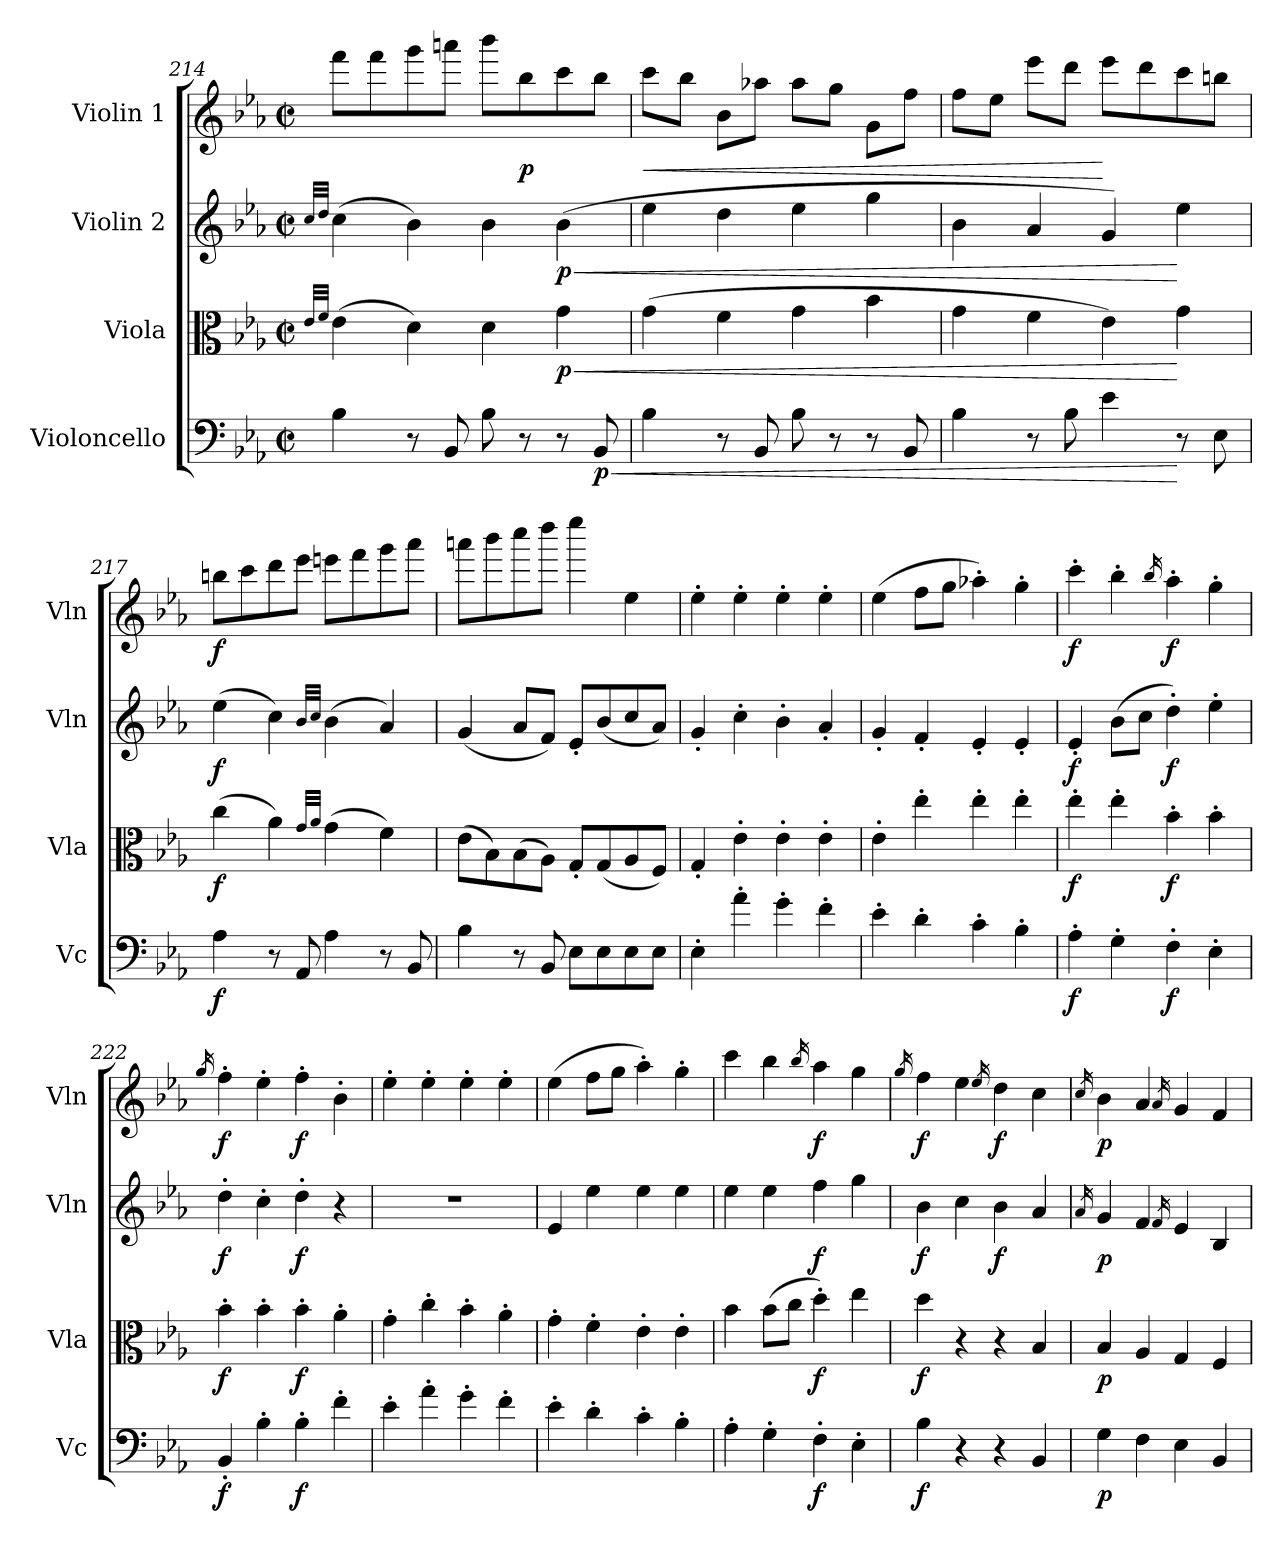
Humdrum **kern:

**kern	**dynam	**kern	**dynam	**kern	**dynam	**kern	**dynam
*part4	*part4	*part3	*part3	*part2	*part2	*part1	*part1
*staff4	*staff4	*staff3	*staff3	*staff2	*staff2	*staff1	*staff1
*I"Violoncello	*	*I"Viola	*	*I"Violin 2	*	*I"Violin 1	*
*I'Vc	*	*I'Vla	*	*I'Vln	*	*I'Vln	*
!!LO:LB:g=z
*clefF4	*	*clefC3	*	*clefG2	*	*clefG2	*
*k[b-e-a-]	*	*k[b-e-a-]	*	*k[b-e-a-]	*	*k[b-e-a-]	*
*M2/2	*	*M2/2	*	*M2/2	*	*M2/2	*
*met(c|)	*	*met(c|)	*	*met(c|)	*	*met(c|)	*
=214	=214	=214	=214	=214	=214	=214	=214
.	.	32qe-/LLL	.	32qcc/LLL	.	.	.
.	.	32qf/JJJ	.	32qdd/JJJ	.	.	.
4B-\	.	(4e-\	.	(4cc\	.	8fff\L	.
.	.	.	.	.	.	8fff\	.
8r	.	4d\)	.	4b-\)	.	8ggg\	.
8BB-/	.	.	.	.	.	8aaan\J	.
8B-\	.	4d\	.	4b-\	.	8bbb-\L	.
!	!	!	!	!	!	!	!LO:DY:b
8r	.	.	.	.	.	8bb-\	p
!	!	!	!LO:HP:b	!	!LO:HP:b	!	!
!	!	!	!LO:DY:n=1:b	!	!LO:DY:n=1:b	!	!
8r	.	4g\	< p	(4b-\	< p	8ccc\	.
!	!LO:HP:b	!	!	!	!	!	!
!	!LO:DY:n=1:b	!	!	!	!	!	!
8BB-/	< p	.	.	.	.	8bb-\J	.
=215	=215	=215	=215	=215	=215	=215	=215
!	!	!	!	!	!	!	!LO:HP:b
4B-\	.	(4g\	.	4ee-\	.	8ccc\L	<
.	.	.	.	.	.	8bb-\J	.
8r	.	4f\	.	4dd\	.	8b-\L	.
8BB-/	.	.	.	.	.	8aa-X\J	.
8B-\	.	4g\	.	4ee-\	.	8aa-\L	.
8r	.	.	.	.	.	8gg\J	.
8r	.	4b-\	.	4gg\	.	8g\L	.
8BB-/	.	.	.	.	.	8ff\J	.
=216	=216	=216	=216	=216	=216	=216	=216
4B-\	.	4g\	.	4b-\	.	8ff\L	.
.	.	.	.	.	.	8ee-\J	.
8r	.	4f\	.	4a-/	.	8eee-\L	.
8B-\	.	.	.	.	.	8ddd\J	.
4e-\	.	4e-\)	.	4g/)	.	8eee-\L	[
.	.	.	.	.	.	8ddd\	.
8r	[	4g\	[	4ee-\	[	8ccc\	.
8E-\	.	.	.	.	.	8bbn\J	.
=217	=217	=217	=217	=217	=217	=217	=217
!	!LO:DY:b	!	!LO:DY:b	!	!LO:DY:b	!	!LO:DY:b
4A-\	f	(4cc\	f	(4ee-\	f	8bbn\L	f
.	.	.	.	.	.	8ccc\	.
8r	.	4a-\)	.	4cc\)	.	8ddd\	.
8AA-/	.	.	.	.	.	8eee-\J	.
.	.	32qg/LLL	.	32qb-/LLL	.	.	.
.	.	32qa-/JJJ	.	32qcc/JJJ	.	.	.
4A-\	.	(4g\	.	(4b-\	.	8eeen\L	.
.	.	.	.	.	.	8fff\	.
8r	.	4f\)	.	4a-/)	.	8ggg\	.
8BB-/	.	.	.	.	.	8aaa-\J	.
=218	=218	=218	=218	=218	=218	=218	=218
4B-\	.	(8e-\L	.	(4g/	.	8aaan\L	.
.	.	8B-\)	.	.	.	8bbb-\	.
8r	.	(8B-\	.	8a-/L	.	8cccc\	.
8BB-/	.	8A-\J)	.	8f/J)	.	8dddd\J	.
8E-\L	.	8G'/L	.	8e-'/L	.	4eeee-\	.
8E-\	.	(8G/	.	(8b-/	.	.	.
8E-\	.	8A-/	.	8cc/	.	4ee-\	.
8E-\J	.	8F/J)	.	8a-/J)	.	.	.
=219	=219	=219	=219	=219	=219	=219	=219
4E-'\	.	4G'/	.	4g'/	.	4ee-'\	.
4a-'\	.	4e-'\	.	4cc'\	.	4ee-'\	.
4g'\	.	4e-'\	.	4b-'\	.	4ee-'\	.
4f'\	.	4e-'\	.	4a-'/	.	4ee-'\	.
!!LO:LB:g=z
=220	=220	=220	=220	=220	=220	=220	=220
4e-'\	.	4e-'\	.	4g'/	.	(4ee-\	.
4d'\	.	4ee-'\	.	4f'/	.	8ff\L	.
.	.	.	.	.	.	8gg\J	.
4c'\	.	4ee-'\	.	4e-'/	.	4aa-X'\)	.
4B-'\	.	4ee-'\	.	4e-'/	.	4gg'\	.
=221	=221	=221	=221	=221	=221	=221	=221
!	!LO:DY:b	!	!LO:DY:b	!	!LO:DY:b	!	!LO:DY:b
4A-'\	f	4ee-'\	f	4e-'/	f	4ccc'\	f
4G'\	.	4ee-'\	.	(8b-\L	.	4bb-'\	.
.	.	.	.	8cc\J	.	.	.
.	.	.	.	.	.	16qbb-/	.
!	!LO:DY:b	!	!LO:DY:b	!	!LO:DY:b	!	!LO:DY:b
4F'\	f	4b-'\	f	4dd'\)	f	4aa-'\	f
4E-'\	.	4b-'\	.	4ee-'\	.	4gg'\	.
!!LO:PB:g=z
=222	=222	=222	=222	=222	=222	=222	=222
.	.	.	.	.	.	16qgg/	.
!	!LO:DY:b	!	!LO:DY:b	!	!LO:DY:b	!	!LO:DY:b
4BB-'/	f	4b-'\	f	4dd'\	f	4ff'\	f
4B-'\	.	4b-'\	.	4cc'\	.	4ee-'\	.
!	!LO:DY:b	!	!LO:DY:b	!	!LO:DY:b	!	!LO:DY:b
4B-'\	f	4b-'\	f	4dd'\	f	4ff'\	f
4f'\	.	4a-'\	.	4r	.	4b-'\	.
=223	=223	=223	=223	=223	=223	=223	=223
4e-'\	.	4g'\	.	1r	.	4ee-'\	.
4a-'\	.	4cc'\	.	.	.	4ee-'\	.
4g'\	.	4b-'\	.	.	.	4ee-'\	.
4f'\	.	4a-'\	.	.	.	4ee-'\	.
=224	=224	=224	=224	=224	=224	=224	=224
4e-'\	.	4g'\	.	4e-/	.	(4ee-\	.
4d'\	.	4f'\	.	4ee-\	.	8ff\L	.
.	.	.	.	.	.	8gg\J	.
4c'\	.	4e-'\	.	4ee-\	.	4aa-'\)	.
4B-'\	.	4e-'\	.	4ee-\	.	4gg'\	.
=225	=225	=225	=225	=225	=225	=225	=225
4A-'\	.	4b-\	.	4ee-\	.	4ccc\	.
4G'\	.	(8b-\L	.	4ee-\	.	4bb-\	.
.	.	8cc\J	.	.	.	.	.
.	.	.	.	.	.	16qbb-/	.
!	!LO:DY:b	!	!LO:DY:b	!	!LO:DY:b	!	!LO:DY:b
4F'\	f	4dd'\)	f	4ff\	f	4aa-\	f
4E-'\	.	4ee-\	.	4gg\	.	4gg\	.
=226	=226	=226	=226	=226	=226	=226	=226
.	.	.	.	.	.	16qgg/	.
!	!LO:DY:b	!	!LO:DY:b	!	!LO:DY:b	!	!LO:DY:b
4B-\	f	4dd\	f	4b-\	f	4ff\	f
4r	.	4r	.	4cc\	.	4ee-\	.
.	.	.	.	.	.	16qee-/	.
!	!	!	!	!	!LO:DY:b	!	!LO:DY:b
4r	.	4r	.	4b-\	f	4dd\	f
4BB-/	.	4B-/	.	4a-/	.	4cc\	.
=227	=227	=227	=227	=227	=227	=227	=227
.	.	.	.	16qa-/	.	16qcc/	.
!	!LO:DY:b	!	!LO:DY:b	!	!LO:DY:b	!	!LO:DY:b
4G\	p	4B-/	p	4g/	p	4b-\	p
4F\	.	4A-/	.	4f/	.	4a-/	.
.	.	.	.	16qf/	.	16qa-/	.
4E-\	.	4G/	.	4e-/	.	4g/	.
4BB-/	.	4F/	.	4B-/	.	4f/	.
=	=	=	=	=	=	=	=
*-	*-	*-	*-	*-	*-	*-	*-
